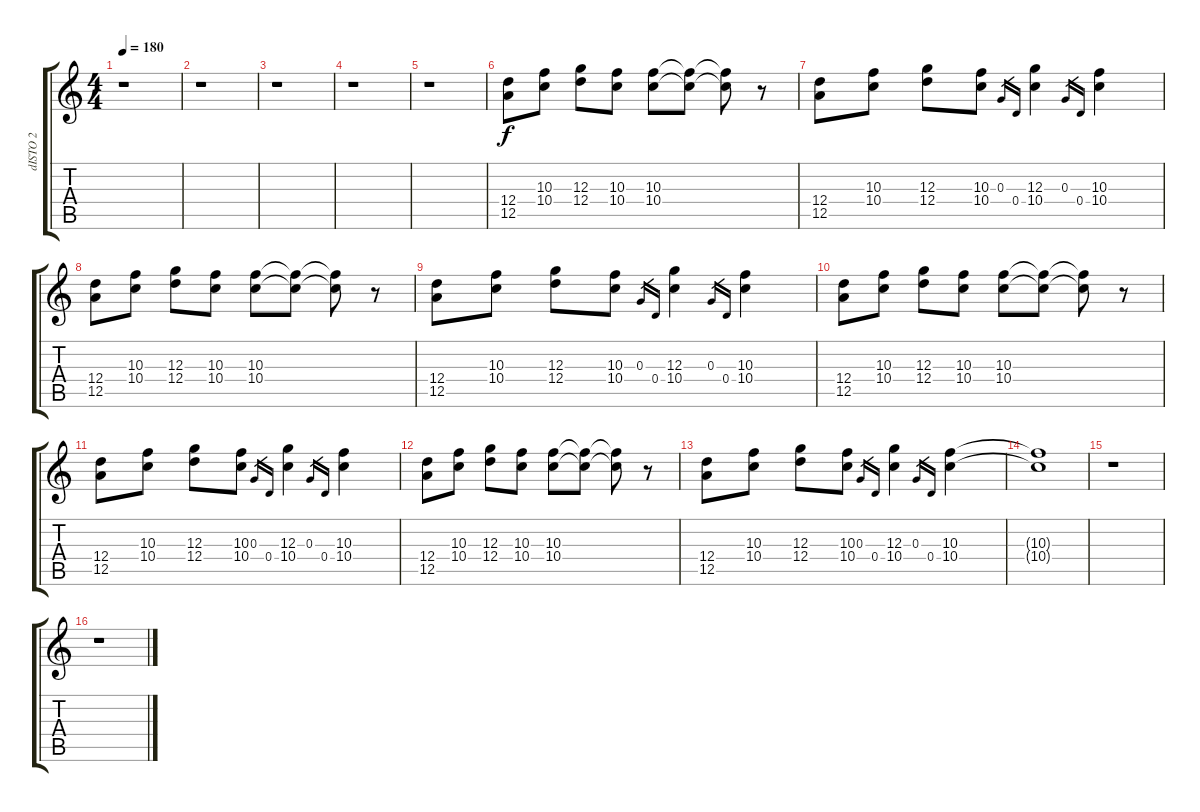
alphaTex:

\track ("dISTO 2" "dISTO 2") {instrument distortionguitar}
\staff {score tabs}
\tuning (E4 B3 G3 D3 A2 E2) {hide}
\ts (4 4)
\tempo 180
\clef g2
\ks c
r.1{dy f instrument distortionguitar} |
r.1 |
r.1 |
r.1 |
r.1 |
(12.4 12.5).8 (10.3 10.4).8 (12.3 12.4).8 (10.3 10.4).8 (10.3 10.4).8 (10.3{t} 10.4{t}).8 (10.3{t} 10.4{t}).8 r.8 |
(12.4 12.5).8 (10.3 10.4).8 (12.3 12.4).8 (10.3 10.4).8 0.3.16{gr} 0.4.16{gr} (12.3 10.4).4 0.3.16{gr} 0.4.16{gr} (10.3 10.4).4 |
(12.4 12.5).8 (10.3 10.4).8 (12.3 12.4).8 (10.3 10.4).8 (10.3 10.4).8 (10.3{t} 10.4{t}).8 (10.3{t} 10.4{t}).8 r.8 |
(12.4 12.5).8 (10.3 10.4).8 (12.3 12.4).8 (10.3 10.4).8 0.3.16{gr} 0.4.16{gr} (12.3 10.4).4 0.3.16{gr} 0.4.16{gr} (10.3 10.4).4 |
(12.4 12.5).8 (10.3 10.4).8 (12.3 12.4).8 (10.3 10.4).8 (10.3 10.4).8 (10.3{t} 10.4{t}).8 (10.3{t} 10.4{t}).8 r.8 |
(12.4 12.5).8 (10.3 10.4).8 (12.3 12.4).8 (10.3 10.4).8 0.3.16{gr} 0.4.16{gr} (12.3 10.4).4 0.3.16{gr} 0.4.16{gr} (10.3 10.4).4 |
(12.4 12.5).8 (10.3 10.4).8 (12.3 12.4).8 (10.3 10.4).8 (10.3 10.4).8 (10.3{t} 10.4{t}).8 (10.3{t} 10.4{t}).8 r.8 |
(12.4 12.5).8 (10.3 10.4).8 (12.3 12.4).8 (10.3 10.4).8 0.3.16{gr} 0.4.16{gr} (12.3 10.4).4 0.3.16{gr} 0.4.16{gr} (10.3 10.4).4 |
(10.3{t} 10.4{t}).1 |
r.1 |
r.1
